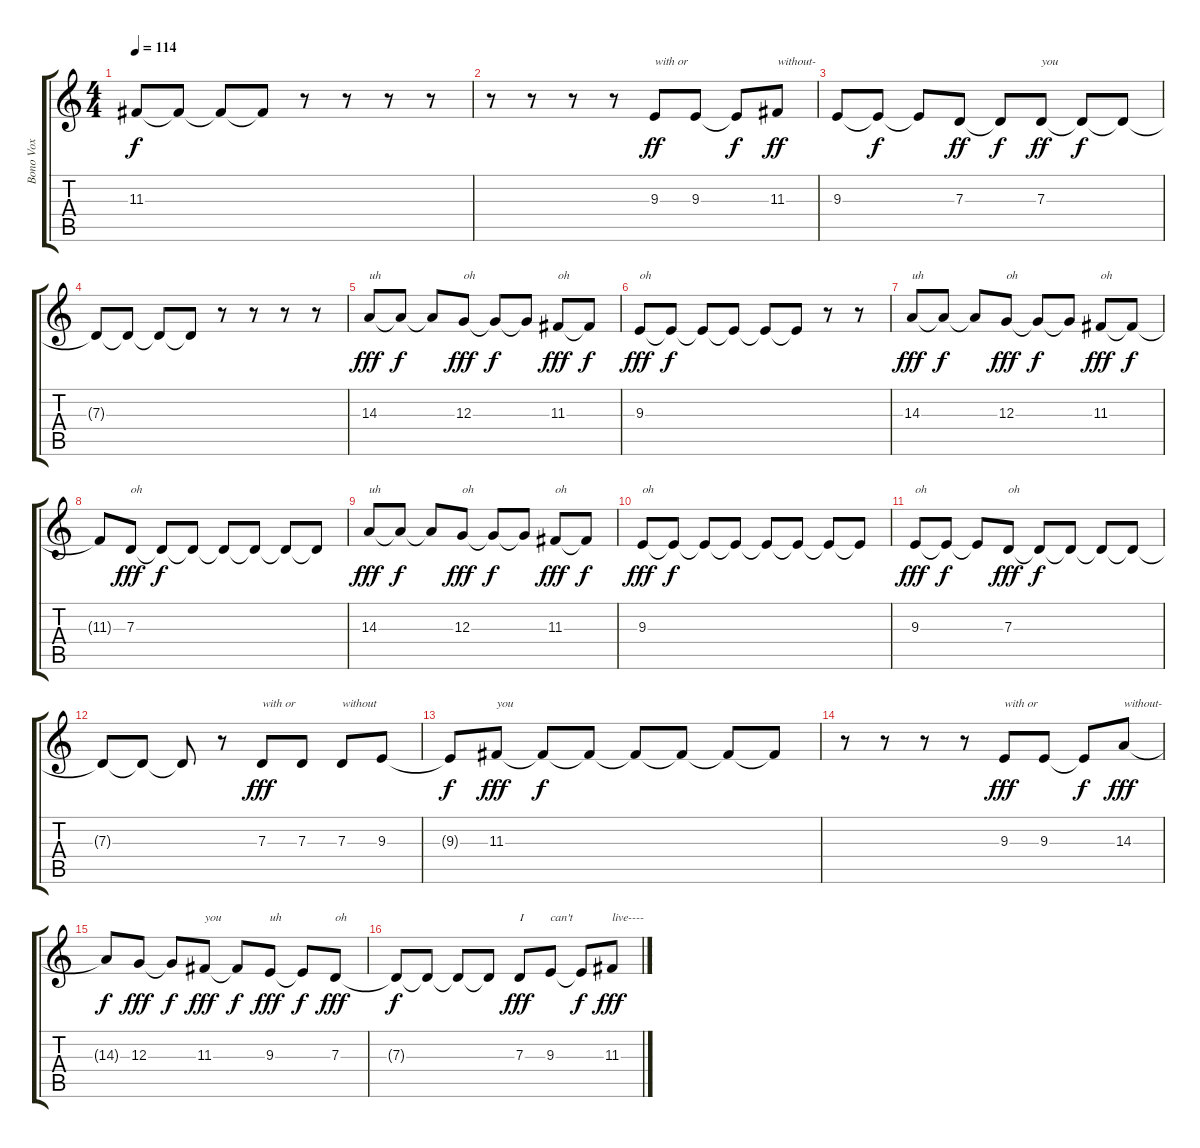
\track ("Bono Vox " "Bono Vox ") {instrument acousticgrandpiano}
\staff {score tabs}
\tuning (E4 B3 G3 D3 A2 E2) {hide}
\ts (4 4)
\tempo 114
\clef g2
\ks c
11.3{t}.8{dy f} 11.3{t}.8 11.3{t}.8 11.3{t}.8 r.8 r.8 r.8 r.8 |
r.8 r.8 r.8 r.8 9.3.8{txt "with or" dy ff} 9.3.8 9.3{t}.8{dy f} 11.3.8{txt "without-" dy ff} |
9.3.8 9.3{t}.8{dy f} 9.3{t}.8 7.3.8{dy ff} 7.3{t}.8{dy f} 7.3.8{txt "you" dy ff} 7.3{t}.8{dy f} 7.3{t}.8 |
7.3{t}.8 7.3{t}.8 7.3{t}.8 7.3{t}.8 r.8 r.8 r.8 r.8 |
14.3.8{txt "uh" dy fff volume 14} 14.3{t}.8{dy f} 14.3{t}.8 12.3.8{txt "oh" dy fff} 12.3{t}.8{dy f} 12.3{t}.8 11.3.8{txt "oh" dy fff} 11.3{t}.8{dy f} |
9.3.8{txt "oh" dy fff} 9.3{t}.8{dy f} 9.3{t}.8 9.3{t}.8 9.3{t}.8 9.3{t}.8 r.8 r.8 |
14.3.8{txt "uh" dy fff} 14.3{t}.8{dy f} 14.3{t}.8 12.3.8{txt "oh" dy fff} 12.3{t}.8{dy f} 12.3{t}.8 11.3.8{txt "oh" dy fff} 11.3{t}.8{dy f} |
11.3{t}.8 7.3.8{txt "oh" dy fff} 7.3{t}.8{dy f} 7.3{t}.8 7.3{t}.8 7.3{t}.8 7.3{t}.8 7.3{t}.8 |
14.3.8{txt "uh" dy fff} 14.3{t}.8{dy f} 14.3{t}.8 12.3.8{txt "oh" dy fff} 12.3{t}.8{dy f} 12.3{t}.8 11.3.8{txt "oh" dy fff} 11.3{t}.8{dy f} |
9.3.8{txt "oh" dy fff} 9.3{t}.8{dy f} 9.3{t}.8 9.3{t}.8 9.3{t}.8 9.3{t}.8 9.3{t}.8 9.3{t}.8 |
9.3.8{txt "oh" dy fff} 9.3{t}.8{dy f} 9.3{t}.8 7.3.8{txt "oh" dy fff} 7.3{t}.8{dy f} 7.3{t}.8 7.3{t}.8 7.3{t}.8 |
7.3{t}.8 7.3{t}.8 7.3{t}.8 r.8 7.3.8{txt "with or" dy fff} 7.3.8 7.3.8{txt "without"} 9.3.8 |
9.3{t}.8{dy f} 11.3.8{txt "you" dy fff} 11.3{t}.8{dy f} 11.3{t}.8 11.3{t}.8 11.3{t}.8 11.3{t}.8 11.3{t}.8 |
r.8 r.8 r.8 r.8 9.3.8{txt "with or" dy fff} 9.3.8 9.3{t}.8{dy f} 14.3.8{txt "without-" dy fff} |
14.3{t}.8{dy f} 12.3.8{dy fff} 12.3{t}.8{dy f} 11.3.8{txt "you" dy fff} 11.3{t}.8{dy f} 9.3.8{txt "uh" dy fff} 9.3{t}.8{dy f} 7.3.8{txt "oh" dy fff} |
7.3{t}.8{dy f} 7.3{t}.8 7.3{t}.8 7.3{t}.8 7.3.8{txt "I" dy fff} 9.3.8{txt "can't"} 9.3{t}.8{dy f} 11.3.8{txt "live----" dy fff}
